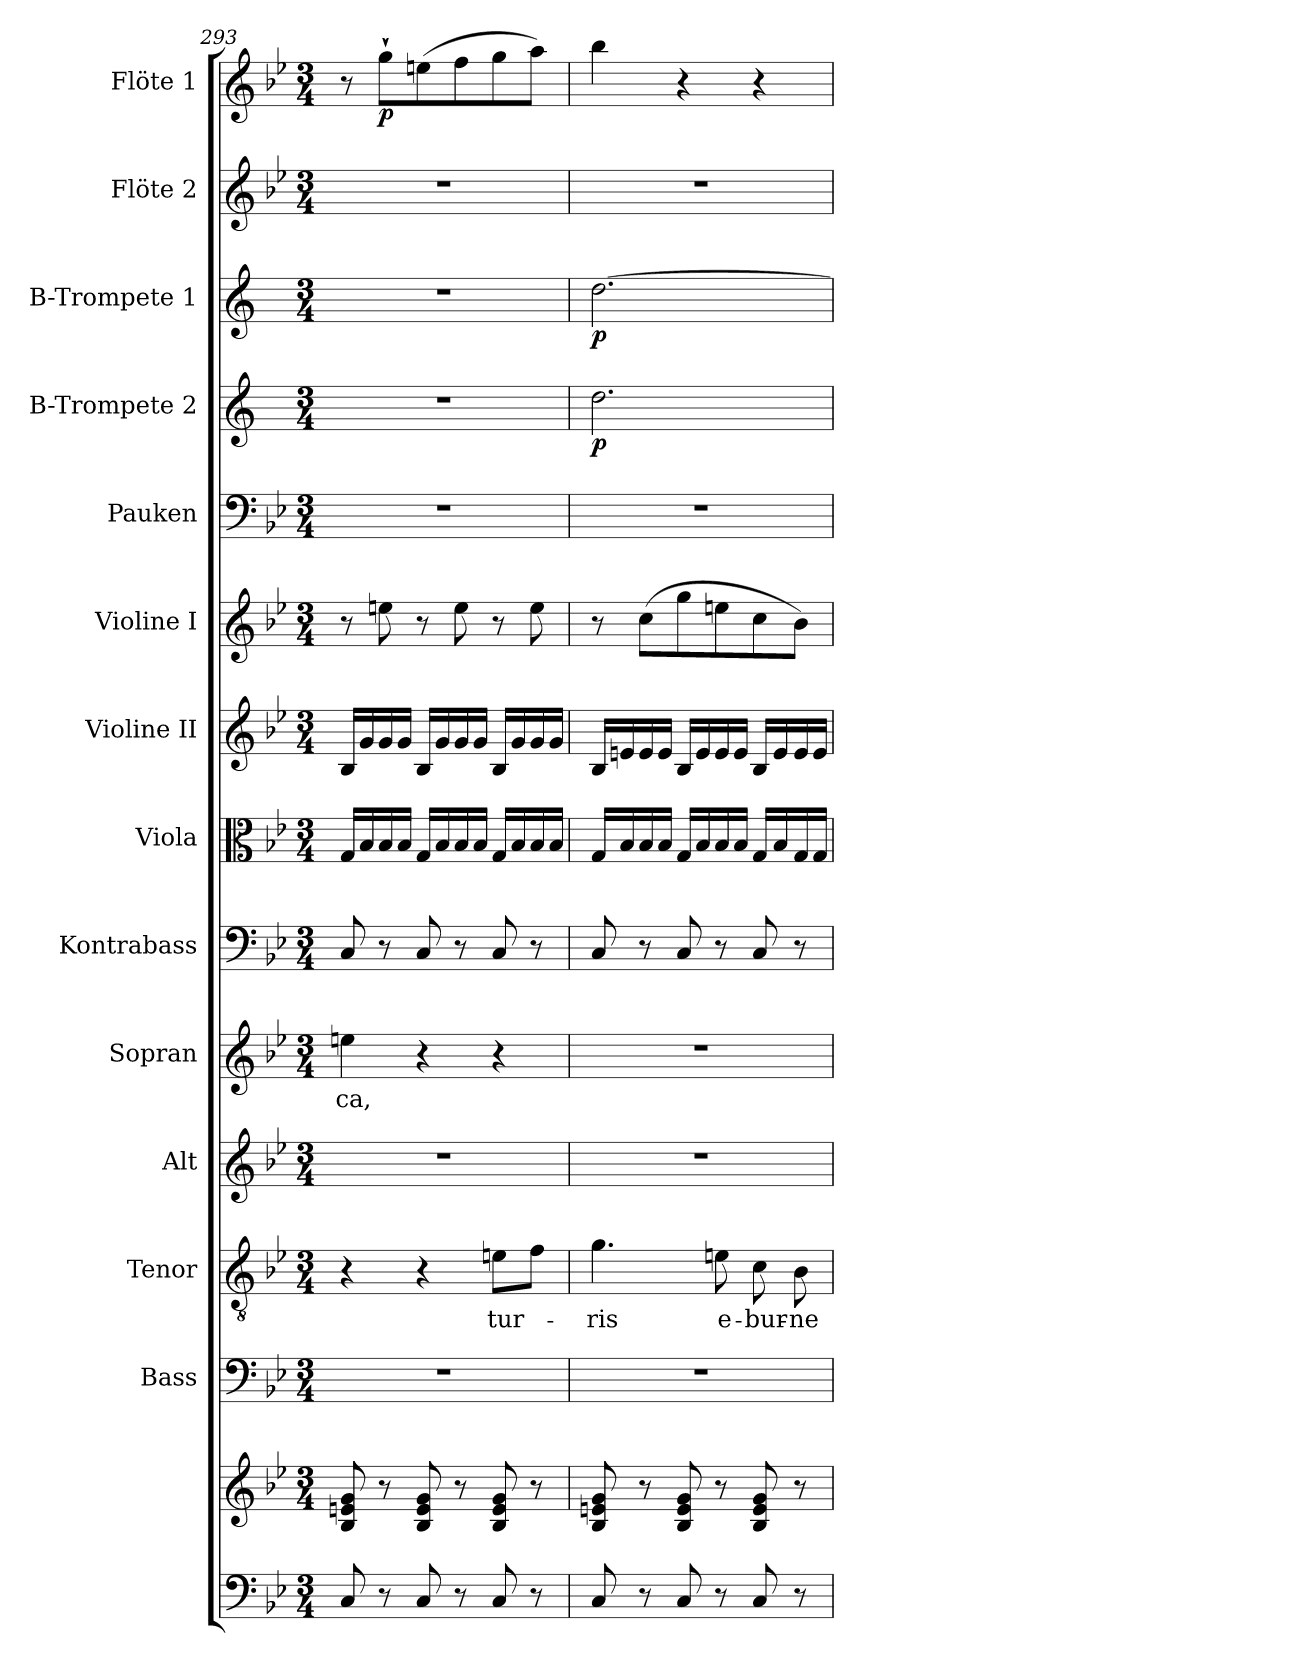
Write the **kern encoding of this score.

**kern	**kern	**kern	**kern	**text	**kern	**kern	**text	**kern	**kern	**kern	**kern	**kern	**kern	**dynam	**kern	**dynam	**kern	**kern	**dynam
*part14	*part14	*part13	*part12	*part12	*part11	*part10	*part10	*part9	*part8	*part7	*part6	*part5	*part4	*part4	*part3	*part3	*part2	*part1	*part1
*staff15	*staff14	*staff13	*staff12	*staff12	*staff11	*staff10	*staff10	*staff9	*staff8	*staff7	*staff6	*staff5	*staff4	*staff4	*staff3	*staff3	*staff2	*staff1	*staff1
*	*	*I"Bass	*I"Tenor	*	*I"Alt	*I"Sopran	*	*I"Kontrabass	*I"Viola	*I"Violine II	*I"Violine I	*I"Pauken	*I"B-Trompete 2	*	*I"B-Trompete 1	*	*I"Flöte 2	*I"Flöte 1	*
*	*	*I'B.	*I'T.	*	*I'A.	*I'S.	*	*I'Kb.	*I'Vla.	*I'Vl. II	*I'Vl. I	*I'Pk.	*I'B Trp. 2	*	*I'B Trp. 1	*	*I'Fl. 2	*I'Fl. 1	*
*clefF4	*clefG2	*clefF4	*clefGv2	*	*clefG2	*clefG2	*	*clefF4	*clefC3	*clefG2	*clefG2	*clefF4	*clefG2	*	*clefG2	*	*clefG2	*clefG2	*
*	*	*	*	*	*	*	*	*ITrd7c12	*	*	*	*	*ITrd1c2	*	*ITrd1c2	*	*	*	*
*k[b-e-]	*k[b-e-]	*k[b-e-]	*k[b-e-]	*	*k[b-e-]	*k[b-e-]	*	*k[b-e-]	*k[b-e-]	*k[b-e-]	*k[b-e-]	*k[b-e-]	*k[b-e-]	*	*k[b-e-]	*	*k[b-e-]	*k[b-e-]	*
*B-:	*B-:	*B-:	*B-:	*	*B-:	*B-:	*	*B-:	*B-:	*B-:	*B-:	*B-:	*B-:	*	*B-:	*	*B-:	*B-:	*
*M3/4	*M3/4	*M3/4	*M3/4	*	*M3/4	*M3/4	*	*M3/4	*M3/4	*M3/4	*M3/4	*M3/4	*M3/4	*	*M3/4	*	*M3/4	*M3/4	*
=293	=293	=293	=293	=293	=293	=293	=293	=293	=293	=293	=293	=293	=293	=293	=293	=293	=293	=293	=293
!	!	!	!	!	!	!	!LO:LY:b	!	!	!	!	!	!	!	!	!	!	!	!
8C/	8B-/ 8en/ 8g/	2.r	4r	.	2.r	4een\	-ca,	8CC/	16G/LL	16B-/LL	8r	2.r	2.r	.	2.r	.	2.r	8r	.
.	.	.	.	.	.	.	.	.	16B-/	16g/	.	.	.	.	.	.	.	.	.
!	!	!	!	!	!	!	!	!	!	!	!	!	!	!	!	!	!	!	!LO:DY:b
8r	8r	.	.	.	.	.	.	8r	16B-/	16g/	8een\	.	.	.	.	.	.	8gg`>\L	p
.	.	.	.	.	.	.	.	.	16B-/JJ	16g/JJ	.	.	.	.	.	.	.	.	.
8C/	8B-/ 8e/ 8g/	.	4r	.	.	4r	.	8CC/	16G/LL	16B-/LL	8r	.	.	.	.	.	.	(>8een\	.
.	.	.	.	.	.	.	.	.	16B-/	16g/	.	.	.	.	.	.	.	.	.
8r	8r	.	.	.	.	.	.	8r	16B-/	16g/	8ee\	.	.	.	.	.	.	8ff\	.
.	.	.	.	.	.	.	.	.	16B-/JJ	16g/JJ	.	.	.	.	.	.	.	.	.
!	!	!	!	!LO:LY:b	!	!	!	!	!	!	!	!	!	!	!	!	!	!	!
8C/	8B-/ 8e/ 8g/	.	8en\L	tur-	.	4r	.	8CC/	16G/LL	16B-/LL	8r	.	.	.	.	.	.	8gg\	.
.	.	.	.	.	.	.	.	.	16B-/	16g/	.	.	.	.	.	.	.	.	.
8r	8r	.	8f\J	.	.	.	.	8r	16B-/	16g/	8ee\	.	.	.	.	.	.	8aa\J)	.
.	.	.	.	.	.	.	.	.	16B-/JJ	16g/JJ	.	.	.	.	.	.	.	.	.
=294	=294	=294	=294	=294	=294	=294	=294	=294	=294	=294	=294	=294	=294	=294	=294	=294	=294	=294	=294
!	!	!	!	!LO:LY:b	!	!	!	!	!	!	!	!	!	!LO:DY:b	!	!LO:DY:b	!	!	!
8C/	8B-/ 8en/ 8g/	2.r	4.g\	-ris	2.r	2.r	.	8CC/	16G/LL	16B-/LL	8r	2.r	2.cc\	p	[2.cc\	p	2.r	4bb-\	.
.	.	.	.	.	.	.	.	.	16B-/	16en/	.	.	.	.	.	.	.	.	.
8r	8r	.	.	.	.	.	.	8r	16B-/	16e/	(>8cc\L	.	.	.	.	.	.	.	.
.	.	.	.	.	.	.	.	.	16B-/JJ	16e/JJ	.	.	.	.	.	.	.	.	.
8C/	8B-/ 8e/ 8g/	.	.	.	.	.	.	8CC/	16G/LL	16B-/LL	8gg\	.	.	.	.	.	.	4r	.
.	.	.	.	.	.	.	.	.	16B-/	16e/	.	.	.	.	.	.	.	.	.
!	!	!	!	!LO:LY:b	!	!	!	!	!	!	!	!	!	!	!	!	!	!	!
8r	8r	.	8en\	e-	.	.	.	8r	16B-/	16e/	8een\	.	.	.	.	.	.	.	.
.	.	.	.	.	.	.	.	.	16B-/JJ	16e/JJ	.	.	.	.	.	.	.	.	.
!	!	!	!	!LO:LY:b	!	!	!	!	!	!	!	!	!	!	!	!	!	!	!
8C/	8B-/ 8e/ 8g/	.	8c\	-bur-	.	.	.	8CC/	16G/LL	16B-/LL	8cc\	.	.	.	.	.	.	4r	.
.	.	.	.	.	.	.	.	.	16B-/	16e/	.	.	.	.	.	.	.	.	.
!	!	!	!	!LO:LY:b	!	!	!	!	!	!	!	!	!	!	!	!	!	!	!
8r	8r	.	8B-\	-ne-	.	.	.	8r	16G/	16e/	8b-\J)	.	.	.	.	.	.	.	.
.	.	.	.	.	.	.	.	.	16G/JJ	16e/JJ	.	.	.	.	.	.	.	.	.
=	=	=	=	=	=	=	=	=	=	=	=	=	=	=	=	=	=	=	=
*-	*-	*-	*-	*-	*-	*-	*-	*-	*-	*-	*-	*-	*-	*-	*-	*-	*-	*-	*-
